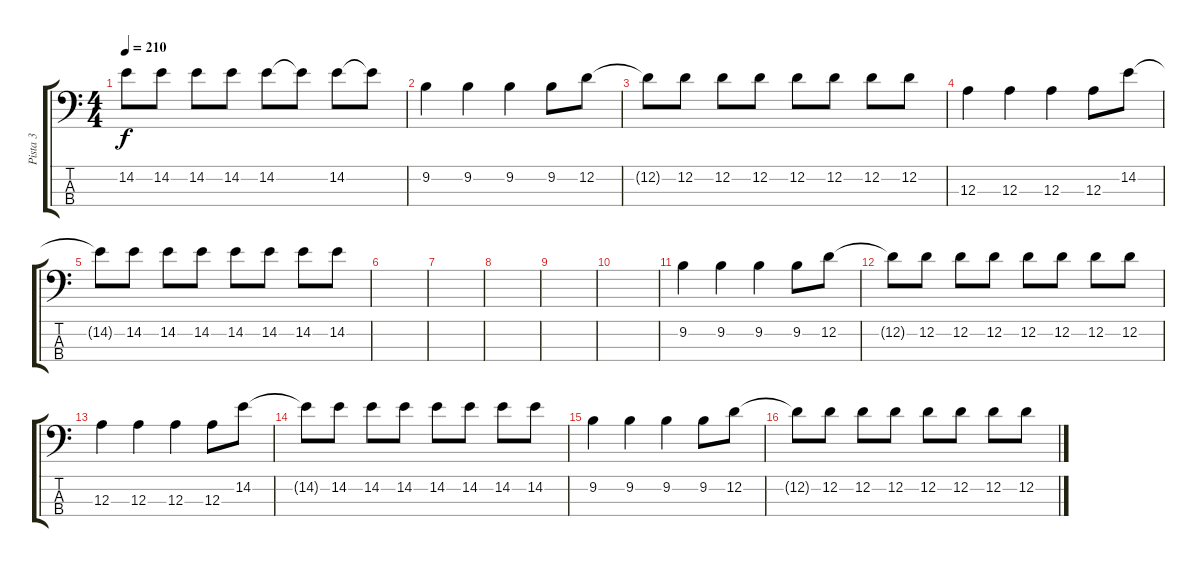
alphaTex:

\track ("Pista 3" "Pista 3") {instrument electricbassfinger}
\staff {score tabs}
\tuning (G2 D2 A1 E1) {hide}
\ts (4 4)
\tempo 210
\clef f4
\ks c
14.2{t}.8{dy f} 14.2.8 14.2.8 14.2.8 14.2.8 14.2{t}.8 14.2.8 14.2{t}.8 |
9.2.4 9.2.4 9.2.4 9.2.8 12.2.8 |
12.2{t}.8 12.2.8 12.2.8 12.2.8 12.2.8 12.2.8 12.2.8 12.2.8 |
12.3.4 12.3.4 12.3.4 12.3.8 14.2.8 |
14.2{t}.8 14.2.8 14.2.8 14.2.8 14.2.8 14.2.8 14.2.8 14.2.8 |
|
|
|
|
|
9.2.4 9.2.4 9.2.4 9.2.8 12.2.8 |
12.2{t}.8 12.2.8 12.2.8 12.2.8 12.2.8 12.2.8 12.2.8 12.2.8 |
12.3.4 12.3.4 12.3.4 12.3.8 14.2.8 |
14.2{t}.8 14.2.8 14.2.8 14.2.8 14.2.8 14.2.8 14.2.8 14.2.8 |
9.2.4 9.2.4 9.2.4 9.2.8 12.2.8 |
12.2{t}.8 12.2.8 12.2.8 12.2.8 12.2.8 12.2.8 12.2.8 12.2.8
